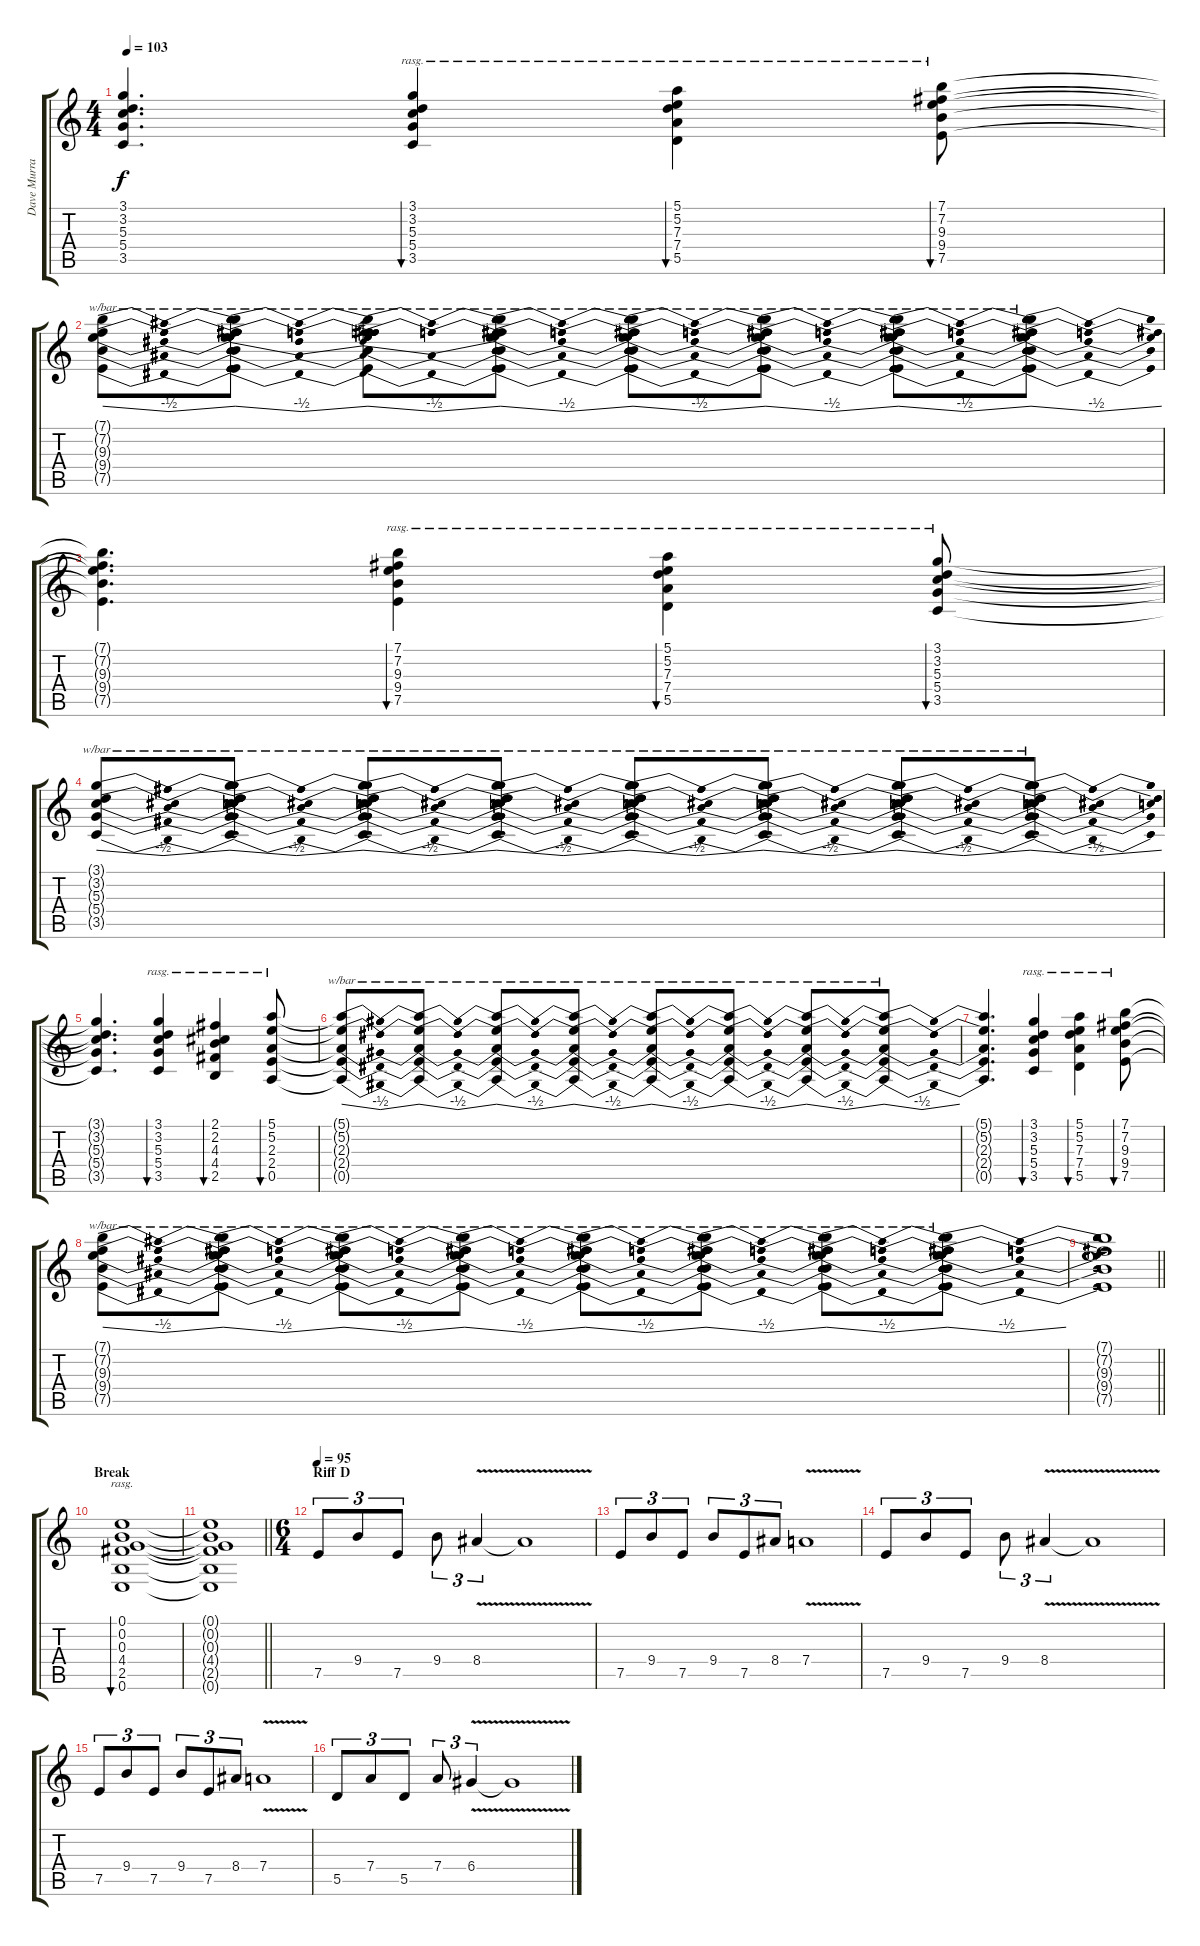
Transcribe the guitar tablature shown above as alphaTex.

\track ("Dave Murray" "Dave Murra") {instrument distortionguitar}
\staff {score tabs}
\tuning (E4 B3 G3 D3 A2 E2) {hide}
\ts (4 4)
\tempo 103
\clef g2
\ks c
(3.1{t} 3.2{t} 5.3{t} 5.4{t} 3.5{t}).4{d dy f} (3.1 3.2 5.3 5.4 3.5).4{bu 240 rasg ii volume 11} (5.1 5.2 7.3 7.4 5.5).4{bu 240 rasg ii} (7.1 7.2 9.3 9.4 7.5).8{bu 240 rasg ii} |
(7.1{t} 7.2{t} 9.3{t} 9.4{t} 7.5{t}).8{tbe (dip default 0 0 30 -2 60 0) volume 7} (7.1{t} 7.2{t} 9.3{t} 9.4{t} 7.5{t}).8{tbe (dip default 0 0 30 -2 60 0)} (7.1{t} 7.2{t} 9.4{t} 7.5{t}).8{tbe (dip default 0 0 30 -2 60 0)} (7.1{t} 7.2{t} 9.3{t} 9.4{t} 7.5{t}).8{tbe (dip default 0 0 30 -2 60 0)} (7.1{t} 7.2{t} 9.3{t} 9.4{t} 7.5{t}).8{tbe (dip default 0 0 30 -2 60 0)} (7.1{t} 7.2{t} 9.3{t} 9.4{t} 7.5{t}).8{tbe (dip default 0 0 30 -2 60 0)} (7.1{t} 7.2{t} 9.3{t} 9.4{t} 7.5{t}).8{tbe (dip default 0 0 30 -2 60 0)} (7.1{t} 7.2{t} 9.3{t} 9.4{t} 7.5{t}).8{tbe (dip default 0 0 30 -2 60 0)} |
(7.1{t} 7.2{t} 9.3{t} 9.4{t} 7.5{t}).4{d} (7.1 7.2 9.3 9.4 7.5).4{bu 240 rasg ii volume 11} (5.1 5.2 7.3 7.4 5.5).4{bu 240 rasg ii} (3.1 3.2 5.3 5.4 3.5).8{bu 240 rasg ii} |
(3.1{t} 3.2{t} 5.3{t} 5.4{t} 3.5{t}).8{tbe (dip default 0 0 30 -2 60 0) volume 7} (3.1{t} 3.2{t} 5.3{t} 5.4{t} 3.5{t}).8{tbe (dip default 0 0 30 -2 60 0)} (3.1{t} 3.2{t} 5.3{t} 5.4{t} 3.5{t}).8{tbe (dip default 0 0 30 -2 60 0)} (3.1{t} 3.2{t} 5.3{t} 5.4{t} 3.5{t}).8{tbe (dip default 0 0 30 -2 60 0)} (3.1{t} 3.2{t} 5.3{t} 5.4{t} 3.5{t}).8{tbe (dip default 0 0 30 -2 60 0)} (3.1{t} 3.2{t} 5.3{t} 5.4{t} 3.5{t}).8{tbe (dip default 0 0 30 -2 60 0)} (3.1{t} 3.2{t} 5.3{t} 5.4{t} 3.5{t}).8{tbe (dip default 0 0 30 -2 60 0)} (3.1{t} 3.2{t} 5.3{t} 5.4{t} 3.5{t}).8{tbe (dip default 0 0 30 -2 60 0)} |
(3.1{t} 3.2{t} 5.3{t} 5.4{t} 3.5{t}).4{d} (3.1 3.2 5.3 5.4 3.5).4{bu 240 rasg ii volume 11} (2.1 2.2 4.3 4.4 2.5).4{bu 240 rasg ii} (5.1 5.2 2.3 2.4 0.5).8{bu 240 rasg ii} |
(5.1{t} 5.2{t} 2.3{t} 2.4{t} 0.5{t}).8{tbe (dip default 0 0 30 -2 60 0) volume 7} (5.1{t} 5.2{t} 2.3{t} 2.4{t} 0.5{t}).8{tbe (dip default 0 0 30 -2 60 0)} (5.1{t} 5.2{t} 2.3{t} 2.4{t} 0.5{t}).8{tbe (dip default 0 0 30 -2 60 0)} (5.1{t} 5.2{t} 2.3{t} 2.4{t} 0.5{t}).8{tbe (dip default 0 0 30 -2 60 0)} (5.1{t} 5.2{t} 2.3{t} 2.4{t} 0.5{t}).8{tbe (dip default 0 0 30 -2 60 0)} (5.1{t} 5.2{t} 2.3{t} 2.4{t} 0.5{t}).8{tbe (dip default 0 0 30 -2 60 0)} (5.1{t} 5.2{t} 2.3{t} 2.4{t} 0.5{t}).8{tbe (dip default 0 0 30 -2 60 0)} (5.1{t} 5.2{t} 2.3{t} 2.4{t} 0.5{t}).8{tbe (dip default 0 0 30 -2 60 0)} |
(5.1{t} 5.2{t} 2.3{t} 2.4{t} 0.5{t}).4{d} (3.1 3.2 5.3 5.4 3.5).4{bu 240 rasg ii volume 11} (5.1 5.2 7.3 7.4 5.5).4{bu 240 rasg ii} (7.1 7.2 9.3 9.4 7.5).8{bu 240 rasg ii} |
(7.1{t} 7.2{t} 9.3{t} 9.4{t} 7.5{t}).8{tbe (dip default 0 0 30 -2 60 0) volume 7} (7.1{t} 7.2{t} 9.3{t} 9.4{t} 7.5{t}).8{tbe (dip default 0 0 30 -2 60 0)} (7.1{t} 7.2{t} 9.3{t} 9.4{t} 7.5{t}).8{tbe (dip default 0 0 30 -2 60 0)} (7.1{t} 7.2{t} 9.3{t} 9.4{t} 7.5{t}).8{tbe (dip default 0 0 30 -2 60 0)} (7.1{t} 7.2{t} 9.3{t} 9.4{t} 7.5{t}).8{tbe (dip default 0 0 30 -2 60 0)} (7.1{t} 7.2{t} 9.3{t} 9.4{t} 7.5{t}).8{tbe (dip default 0 0 30 -2 60 0)} (7.1{t} 7.2{t} 9.3{t} 9.4{t} 7.5{t}).8{tbe (dip default 0 0 30 -2 60 0)} (7.1{t} 7.2{t} 9.3{t} 9.4{t} 7.5{t}).8{tbe (dip default 0 0 30 -2 60 0)} |
\barLineRight lightlight
(7.1{t} 7.2{t} 9.3{t} 9.4{t} 7.5{t}).1 |
\section ("" "Break")
(0.1 0.2 0.3 4.4 2.5 0.6).1{bu 480 rasg ii volume 11} |
\barLineRight lightlight
(0.1{t} 0.2{t} 0.3{t} 4.4{t} 2.5{t} 0.6{t}).1{volume 0} |
\ts (6 4)
\section ("" "Riff D")
\tempo 95
7.5.8{tu (3 2) volume 11 instrument electricguitarjazz} 9.4.8{tu (3 2)} 7.5.8{tu (3 2)} 9.4.8{tu (3 2)} 8.4{v}.4{tu (3 2)} 8.4{t}.1 |
7.5.8{tu (3 2)} 9.4.8{tu (3 2)} 7.5.8{tu (3 2)} 9.4.8{tu (3 2)} 7.5.8{tu (3 2)} 8.4.8{tu (3 2)} 7.4{v}.1 |
7.5.8{tu (3 2)} 9.4.8{tu (3 2)} 7.5.8{tu (3 2)} 9.4.8{tu (3 2)} 8.4{v}.4{tu (3 2)} 8.4{t}.1 |
7.5.8{tu (3 2)} 9.4.8{tu (3 2)} 7.5.8{tu (3 2)} 9.4.8{tu (3 2)} 7.5.8{tu (3 2)} 8.4.8{tu (3 2)} 7.4{v}.1 |
5.5.8{tu (3 2)} 7.4.8{tu (3 2)} 5.5.8{tu (3 2)} 7.4.8{tu (3 2)} 6.4{v}.4{tu (3 2)} 6.4{t}.1
